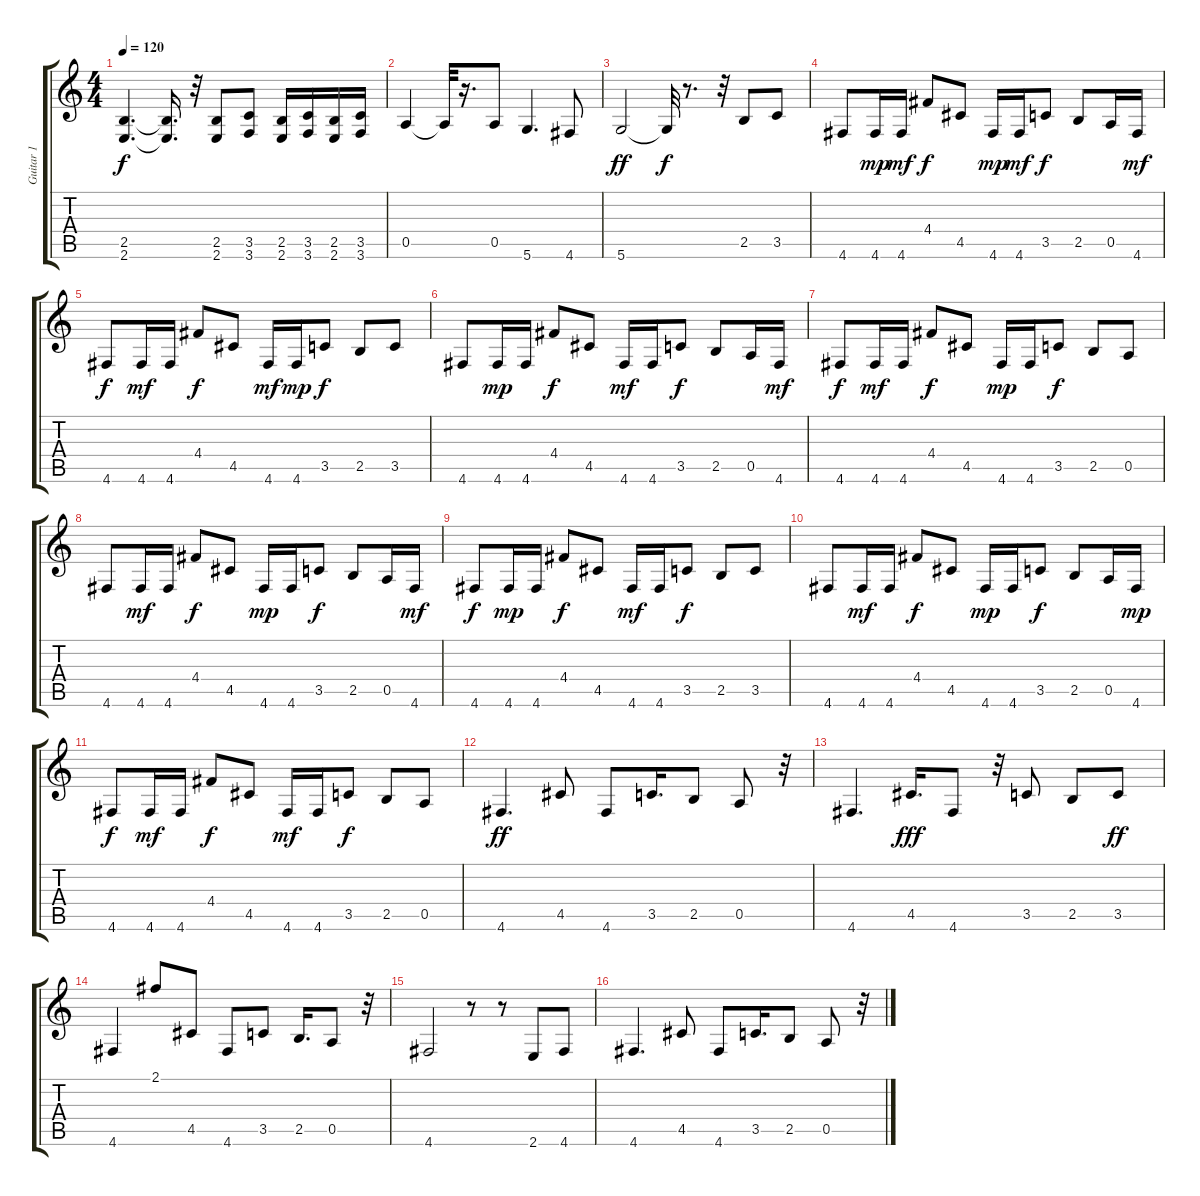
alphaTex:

\track ("Guitar 1" "Guitar 1") {instrument distortionguitar}
\staff {score tabs}
\tuning (E4 B3 G3 D3 A2 D2) {hide}
\ts (4 4)
\tempo 120
\clef g2
\ks c
(2.5 2.6).4{d dy f} (2.5{t} 2.6{t}).16{d} r.32 (2.5 2.6).8 (3.5 3.6).8 (2.5 2.6).16 (3.5 3.6).16 (2.5 2.6).16 (3.5 3.6).16 |
0.5.4 0.5{t}.32 r.16{d} 0.5.8 5.6.4{d} 4.6.8 |
5.6.2{dy ff} 5.6{t}.32{dy f} r.8{d} r.32 2.5.8 3.5.8 |
4.6.8 4.6.16{dy mp} 4.6.16{dy mf} 4.4.8{dy f} 4.5.8 4.6.16{dy mp} 4.6.16{dy mf} 3.5.8{dy f} 2.5.8 0.5.16 4.6.16{dy mf} |
4.6.8{dy f} 4.6.16{dy mf} 4.6.16 4.4.8{dy f} 4.5.8 4.6.16{dy mf} 4.6.16{dy mp} 3.5.8{dy f} 2.5.8 3.5.8 |
4.6.8 4.6.16{dy mp} 4.6.16 4.4.8{dy f} 4.5.8 4.6.16{dy mf} 4.6.16 3.5.8{dy f} 2.5.8 0.5.16 4.6.16{dy mf} |
4.6.8{dy f} 4.6.16{dy mf} 4.6.16 4.4.8{dy f} 4.5.8 4.6.16{dy mp} 4.6.16 3.5.8{dy f} 2.5.8 0.5.8 |
4.6.8 4.6.16{dy mf} 4.6.16 4.4.8{dy f} 4.5.8 4.6.16{dy mp} 4.6.16 3.5.8{dy f} 2.5.8 0.5.16 4.6.16{dy mf} |
4.6.8{dy f} 4.6.16{dy mp} 4.6.16 4.4.8{dy f} 4.5.8 4.6.16{dy mf} 4.6.16 3.5.8{dy f} 2.5.8 3.5.8 |
4.6.8 4.6.16{dy mf} 4.6.16 4.4.8{dy f} 4.5.8 4.6.16{dy mp} 4.6.16 3.5.8{dy f} 2.5.8 0.5.16 4.6.16{dy mp} |
4.6.8{dy f} 4.6.16{dy mf} 4.6.16 4.4.8{dy f} 4.5.8 4.6.16{dy mf} 4.6.16 3.5.8{dy f} 2.5.8 0.5.8 |
4.6.4{d dy ff} 4.5.8 4.6.8 3.5.16{d} 2.5.8 0.5.8 r.32 |
4.6.4{d} 4.5.16{d dy fff} 4.6.8 r.32 3.5.8 2.5.8 3.5.8{dy ff} |
4.6.4 2.1.8 4.5.8 4.6.8 3.5.8 2.5.16{d} 0.5.8 r.32 |
4.6.2 r.8 r.8 2.6.8 4.6.8 |
4.6.4{d} 4.5.8 4.6.8 3.5.16{d} 2.5.8 0.5.8 r.32
